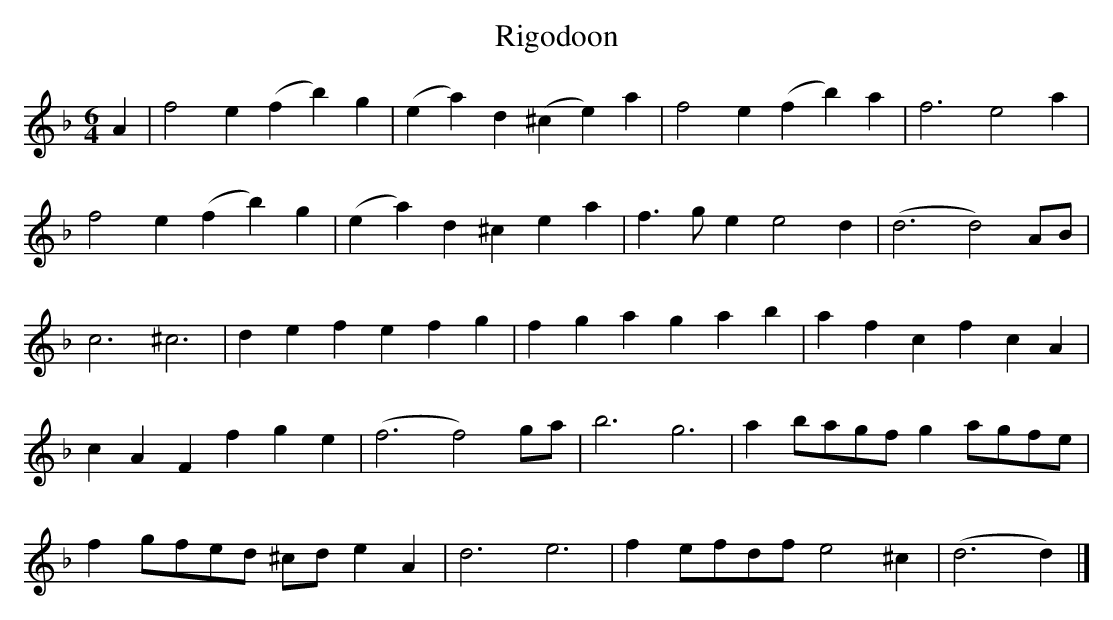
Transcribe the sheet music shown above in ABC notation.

X:1
T:Rigodoon
M:6/4
L:1/8
K:Dmin
A2|f4e2 (f2b2)g2|(e2a2)d2 (^c2e2)a2|f4e2 (f2b2)a2|f6 e4a2|
f4 e2 (f2b2)g2|(e2a2)d2 ^c2e2a2|f3ge2 e4d2|(d6 d4)AB|
c6 ^c6|d2e2f2 e2f2g2|f2g2a2 g2a2b2|a2f2c2f2c2A2|
c2A2F2 f2g2e2|(f6 f4) ga|b6g6|a2 bagf g2 agfe|
f2 gfed ^cd e2A2|d6 e6|f2 efdf e4^c2|(d6 d2)|]
